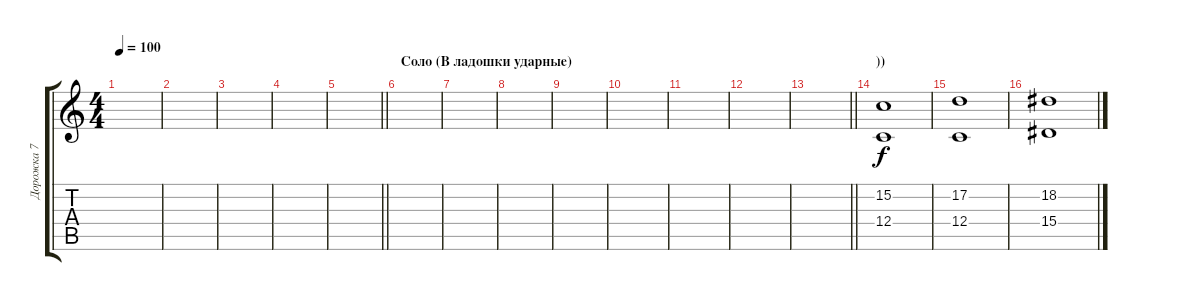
\track ("Дорожка 7" "Дорожка 7") {instrument stringensemble1}
\staff {score tabs}
\tuning (D4 A3 F3 C3 G2 C2) {hide}
\ts (4 4)
\tempo 100
\clef g2
\ks c
|
|
|
|
\barLineRight lightlight
|
\section ("" "Соло (В ладошки ударные)")
|
|
|
|
|
|
|
\barLineRight lightlight
|
\section ("" "))")
(15.2 12.4).1 |
(17.2 12.4).1 |
(18.2 15.4).1
